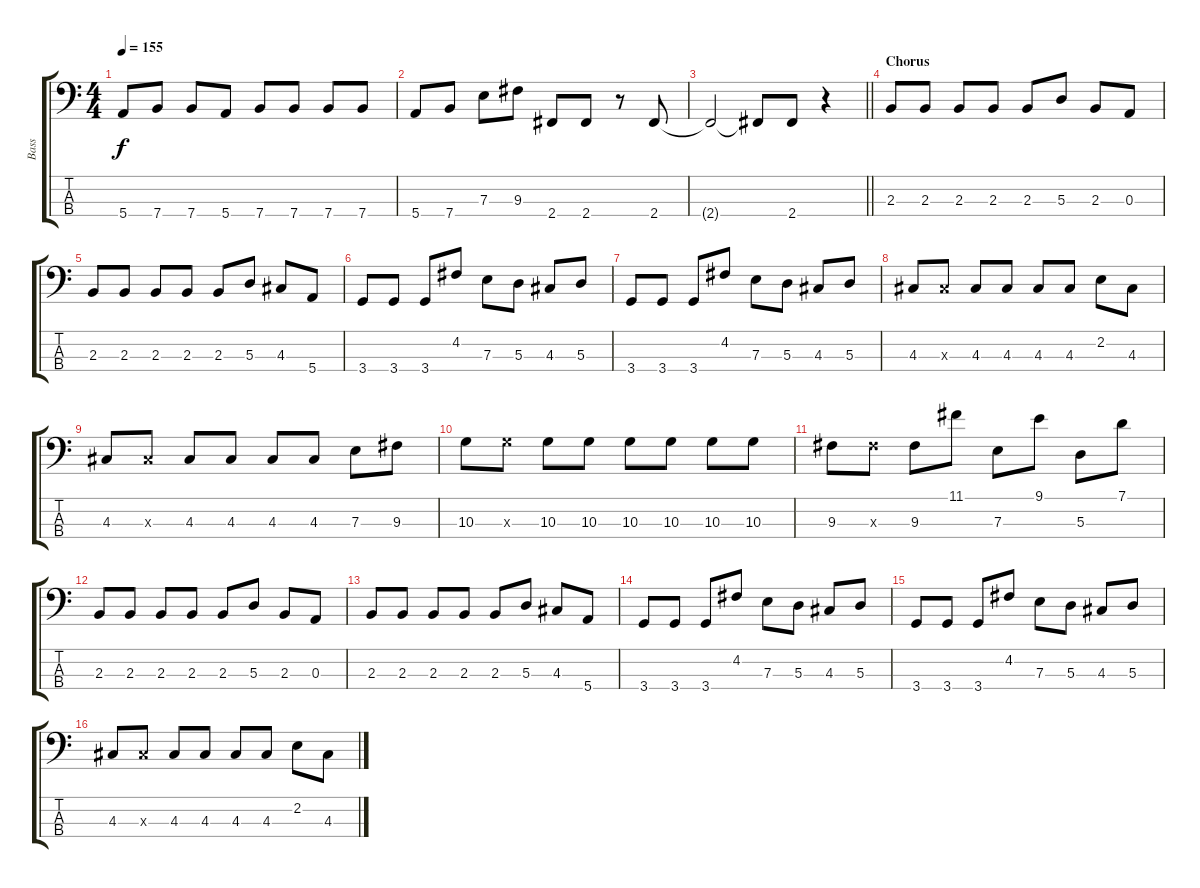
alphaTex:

\track ("Bass" "Bass") {instrument electricbassfinger}
\staff {score tabs}
\tuning (G2 D2 A1 E1) {hide}
\ts (4 4)
\tempo 155
\clef f4
\ks c
5.4.8{dy f} 7.4.8 7.4.8 5.4.8 7.4.8 7.4.8 7.4.8 7.4.8 |
5.4.8 7.4.8 7.3.8 9.3.8 2.4.8 2.4.8 r.8 2.4.8 |
\barLineRight lightlight
2.4{t}.2 2.4{t}.8 2.4.8 r.4 |
\section ("" "Chorus")
2.3.8 2.3.8 2.3.8 2.3.8 2.3.8 5.3.8 2.3.8 0.3.8 |
2.3.8 2.3.8 2.3.8 2.3.8 2.3.8 5.3.8 4.3.8 5.4.8 |
3.4.8 3.4.8 3.4.8 4.2.8 7.3.8 5.3.8 4.3.8 5.3.8 |
3.4.8 3.4.8 3.4.8 4.2.8 7.3.8 5.3.8 4.3.8 5.3.8 |
4.3.8 4.3{x}.8 4.3.8 4.3.8 4.3.8 4.3.8 2.2.8 4.3.8 |
4.3.8 4.3{x}.8 4.3.8 4.3.8 4.3.8 4.3.8 7.3.8 9.3.8 |
10.3.8 10.3{x}.8 10.3.8 10.3.8 10.3.8 10.3.8 10.3.8 10.3.8 |
9.3.8 9.3{x}.8 9.3.8 11.1.8 7.3.8 9.1.8 5.3.8 7.1.8 |
2.3.8 2.3.8 2.3.8 2.3.8 2.3.8 5.3.8 2.3.8 0.3.8 |
2.3.8 2.3.8 2.3.8 2.3.8 2.3.8 5.3.8 4.3.8 5.4.8 |
3.4.8 3.4.8 3.4.8 4.2.8 7.3.8 5.3.8 4.3.8 5.3.8 |
3.4.8 3.4.8 3.4.8 4.2.8 7.3.8 5.3.8 4.3.8 5.3.8 |
4.3.8 4.3{x}.8 4.3.8 4.3.8 4.3.8 4.3.8 2.2.8 4.3.8
